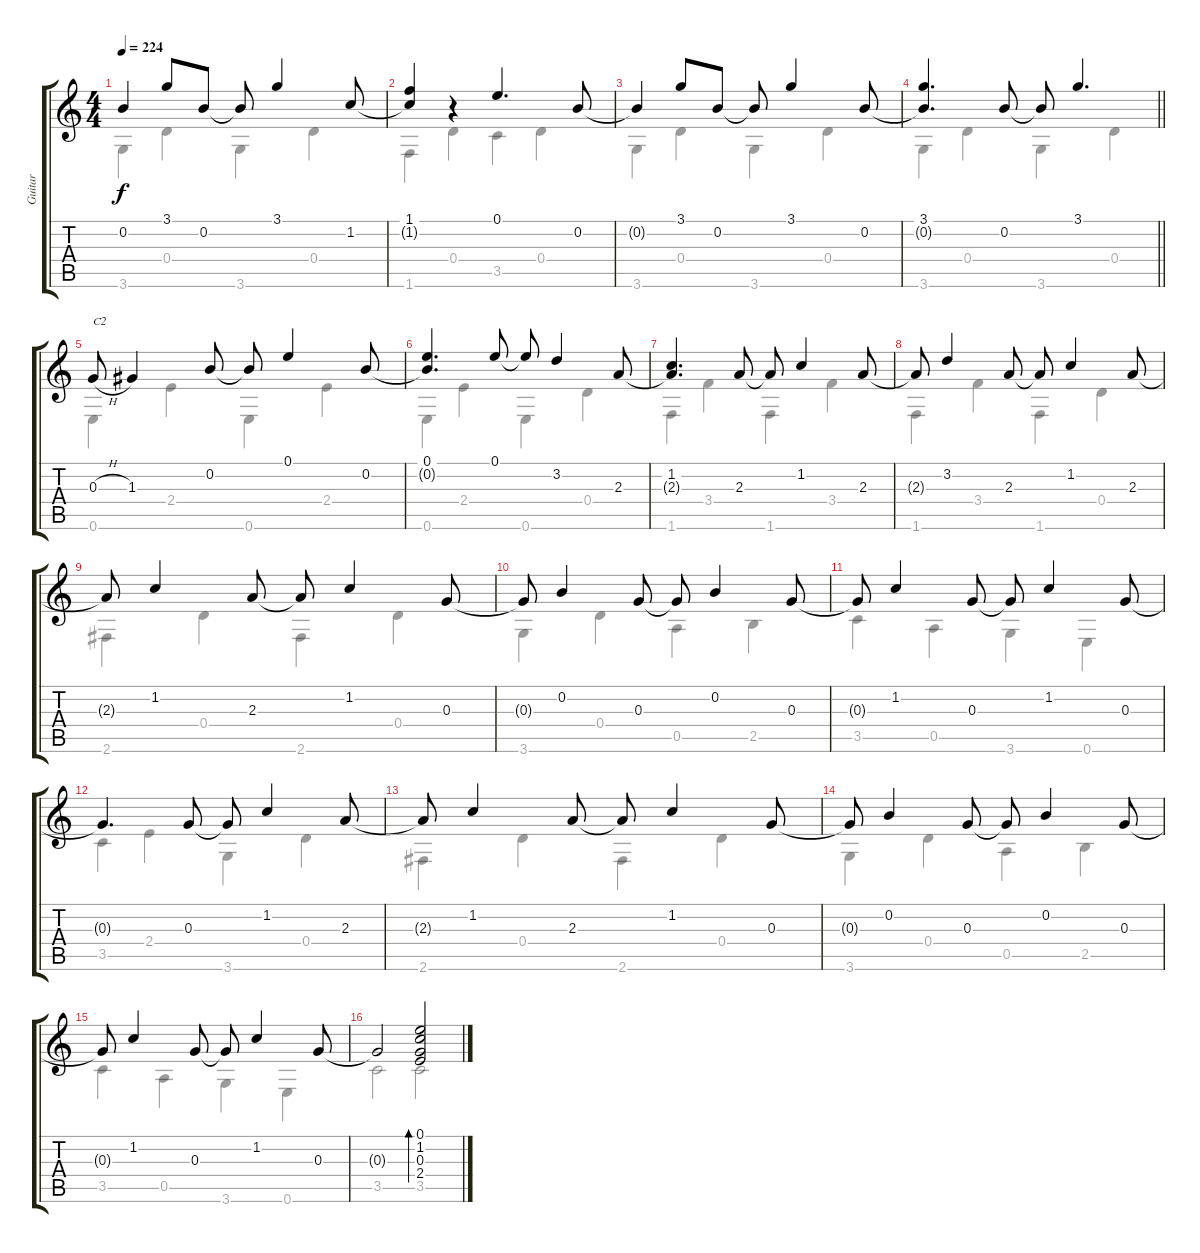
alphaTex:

\track ("Guitar" "Guitar") {instrument acousticguitarsteel}
\staff {score tabs}
\tuning (E4 B3 G3 D3 A2 E2) {hide}
\voice
\ts (4 4)
\tempo 224
\clef g2
\ks c
0.2{t}.4{dy f} 3.1.8 0.2.8 0.2{t}.8 3.1.4 1.2.8 |
(1.1 1.2{t}).4 r.4 0.1.4{d} 0.2.8 |
0.2{t}.4 3.1.8 0.2.8 0.2{t}.8 3.1.4 0.2.8 |
\barLineRight lightlight
(3.1 0.2{t}).4{d} 0.2.8 0.2{t}.8 3.1.4{d} |
0.3{h}.8{txt "C2"} 1.3.4 0.2.8 0.2{t}.8 0.1.4 0.2.8 |
(0.1 0.2{t}).4{d} 0.1.8 0.1{t}.8 3.2.4 2.3.8 |
(1.2 2.3{t}).4{d} 2.3.8 2.3{t}.8 1.2.4 2.3.8 |
2.3{t}.8 3.2.4 2.3.8 2.3{t}.8 1.2.4 2.3.8 |
2.3{t}.8 1.2.4 2.3.8 2.3{t}.8 1.2.4 0.3.8 |
0.3{t}.8 0.2.4 0.3.8 0.3{t}.8 0.2.4 0.3.8 |
0.3{t}.8 1.2.4 0.3.8 0.3{t}.8 1.2.4 0.3.8 |
0.3{t}.4{d} 0.3.8 0.3{t}.8 1.2.4 2.3.8 |
2.3{t}.8 1.2.4 2.3.8 2.3{t}.8 1.2.4 0.3.8 |
0.3{t}.8 0.2.4 0.3.8 0.3{t}.8 0.2.4 0.3.8 |
0.3{t}.8 1.2.4 0.3.8 0.3{t}.8 1.2.4 0.3.8 |
0.3{t}.2 (0.1 1.2 0.3 2.4).2{bd 480}
\voice
\clef g2
\ottava regular
\simile none
\ks c
3.6.4{dy f} 0.4.4 3.6.4 0.4.4 |
1.6.4 0.4.4 3.5.4 0.4.4 |
3.6.4 0.4.4 3.6.4 0.4.4 |
\barLineRight lightlight
3.6.4 0.4.4 3.6.4 0.4.4 |
0.6.4 2.4.4 0.6.4 2.4.4 |
0.6.4 2.4.4 0.6.4 0.4.4 |
1.6.4 3.4.4 1.6.4 3.4.4 |
1.6.4 3.4.4 1.6.4 0.4.4 |
2.6.4 0.4.4 2.6.4 0.4.4 |
3.6.4 0.4.4 0.5.4 2.5.4 |
3.5.4 0.5.4 3.6.4 0.6.4 |
3.5.4 2.4.4 3.6.4 0.4.4 |
2.6.4 0.4.4 2.6.4 0.4.4 |
3.6.4 0.4.4 0.5.4 2.5.4 |
3.5.4 0.5.4 3.6.4 0.6.4 |
3.5.2 3.5.2
